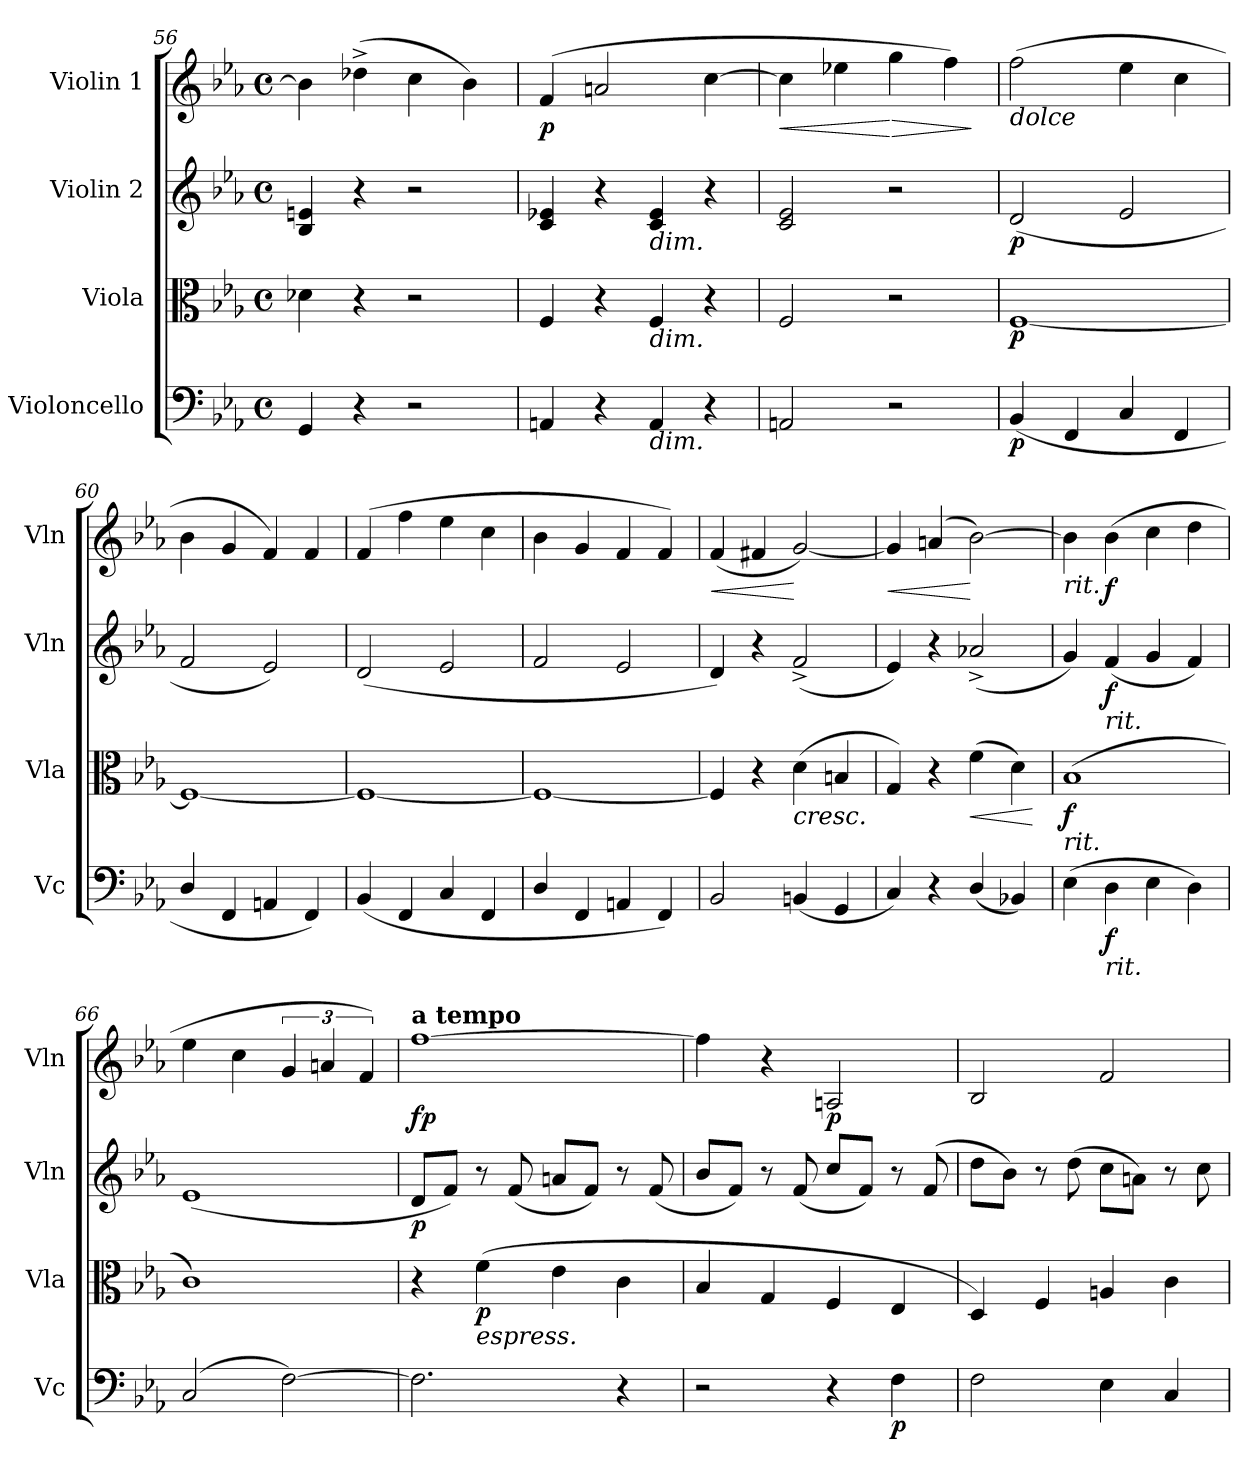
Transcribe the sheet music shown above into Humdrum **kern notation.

**kern	**dynam	**kern	**dynam	**kern	**dynam	**kern	**dynam
*part4	*part4	*part3	*part3	*part2	*part2	*part1	*part1
*staff4	*staff4	*staff3	*staff3	*staff2	*staff2	*staff1	*staff1
*I"Violoncello	*	*I"Viola	*	*I"Violin 2	*	*I"Violin 1	*
*I'Vc	*	*I'Vla	*	*I'Vln	*	*I'Vln	*
*clefF4	*	*clefC3	*	*clefG2	*	*clefG2	*
*k[b-e-a-]	*	*k[b-e-a-]	*	*k[b-e-a-]	*	*k[b-e-a-]	*
*M4/4	*	*M4/4	*	*M4/4	*	*M4/4	*
*met(c)	*	*met(c)	*	*met(c)	*	*met(c)	*
=56	=56	=56	=56	=56	=56	=56	=56
4GG/	.	4d-X\	.	4B-/ 4en/	.	4b-\]	.
4r	.	4r	.	4r	.	(4dd-X^\	.
2r	.	2r	.	2r	.	4cc\	.
.	.	.	.	.	.	4b-\)	.
=57	=57	=57	=57	=57	=57	=57	=57
!	!	!	!	!	!	!	!LO:DY:b
4AAn/	.	4F/	.	4c/ 4e-X/	.	(4f/	p
4r	.	4r	.	4r	.	2an/	.
!	!	!	!	!LO:TX:b:i:t=dim.	!	!	!
!	!	!LO:TX:b:i:t=dim.	!	!	!	!	!
!LO:TX:b:i:t=dim.	!	!	!	!	!	!	!
4AA/	.	4F/	.	4c/ 4e-/	.	.	.
4r	.	4r	.	4r	.	[4cc\	.
!!LO:LB:g=z
=58	=58	=58	=58	=58	=58	=58	=58
!	!	!	!	!	!	!	!LO:HP:b
2AAn/	.	2F/	.	2c/ 2e-/	.	4cc\]	<
.	.	.	.	.	.	4ee-X\	.
!	!	!	!	!	!	!	!LO:HP:n=1:b
2r	.	2r	.	2r	.	4gg\	[ >
.	.	.	.	.	.	4ff\)	.
.	.	.	.	.	.	.	]
=59	=59	=59	=59	=59	=59	=59	=59
!	!	!	!	!	!	!LO:TX:b:i:t=dolce	!
!	!LO:DY:b	!	!LO:DY:b	!	!LO:DY:b	!	!
(4BB-/	p	[1F	p	(2d/	p	(2ff\	.
4FF/	.	.	.	.	.	.	.
4C/	.	.	.	2e-/	.	4ee-\	.
4FF/	.	.	.	.	.	4cc\	.
=60	=60	=60	=60	=60	=60	=60	=60
4D/	.	1F_	.	2f/	.	4b-\	.
4FF/	.	.	.	.	.	4g/	.
4AAn/	.	.	.	2e-/)	.	4f/)	.
4FF/)	.	.	.	.	.	4f/	.
=61	=61	=61	=61	=61	=61	=61	=61
(<4BB-/	.	1F_	.	(<2d/	.	(4f/	.
4FF/	.	.	.	.	.	4ff\	.
4C/	.	.	.	2e-/	.	4ee-\	.
4FF/	.	.	.	.	.	4cc\	.
!!LO:LB:g=z
=62	=62	=62	=62	=62	=62	=62	=62
4D/	.	1F_	.	2f/	.	4b-\	.
4FF/	.	.	.	.	.	4g/	.
4AAn/	.	.	.	2e-/	.	4f/	.
4FF/)	.	.	.	.	.	4f/)	.
=63	=63	=63	=63	=63	=63	=63	=63
!	!	!	!	!	!	!	!LO:HP:b
2BB-/	.	4F/]	.	4d/)	.	(4f/	<
.	.	4r	.	4r	.	4f#X/	.
!	!	!	!LO:HP:b	!	!	!	!
(4BBn/	.	(4d\	<	(2f^>/	.	[2g/)	[
4GG/	.	4Bn/	.	.	.	.	.
=64	=64	=64	=64	=64	=64	=64	=64
!	!	!	!	!	!	!	!LO:HP:b
4C/)	.	4G/)	.	4e-/)	.	4g/]	<
4r	.	4r	.	4r	.	(4an/	.
!	!	!	!LO:HP:b	!	!	!	!
(4D/	.	(4f\	<	(2a-X^>/	.	[2b-\)	[
4BB-X/)	.	4d\)	.	.	.	.	.
.	.	.	[	.	.	.	.
=65	=65	=65	=65	=65	=65	=65	=65
!	!	!	!	!	!	!LO:TX:b:i:t=rit.	!
!	!	!LO:TX:b:i:t=rit.	!	!	!	!	!
!	!	!	!LO:DY:b	!	!	!	!
(4E-\	.	(1B-	f	4g/)	.	4b-\]	.
!	!	!	!	!LO:TX:b:i:t=rit.	!	!	!
!LO:TX:b:i:t=rit.	!	!	!	!	!	!	!
!	!LO:DY:b	!	!	!	!LO:DY:b	!	!LO:DY:b
4D\	f	.	.	(4f/	f	(4b-\	f
4E-\	.	.	.	4g/	.	4cc\	.
4D\)	.	.	.	4f/)	.	4dd\	.
=66	=66	=66	=66	=66	=66	=66	=66
(2C/	.	1c)	.	(>1e-	.	4ee-\	.
.	.	.	.	.	.	4cc\	.
[2F\)	.	.	.	.	.	6g/	.
.	.	.	.	.	.	6an/	.
.	.	.	.	.	.	6f/)	.
=67	=67	=67	=67	=67	=67	=67	=67
!	!	!	!	!	!	!LO:TX:a:B:t=a tempo	!
!	!	!	!	!	!LO:DY:b	!	!LO:DY:b
2.F\]	.	4r	.	8d/L	p	[1ff	fp
.	.	.	.	8f/J)	.	.	.
!	!	!LO:TX:b:i:t=espress.	!	!	!	!	!
!	!	!	!LO:DY:b	!	!	!	!
.	.	(4f\	p	8r	.	.	.
.	.	.	.	(8f/	.	.	.
.	.	4e-\	.	8an/L	.	.	.
.	.	.	.	8f/J)	.	.	.
4r	.	4c\	.	8r	.	.	.
.	.	.	.	(8f/	.	.	.
.	.	.	[	.	.	.	.
=68	=68	=68	=68	=68	=68	=68	=68
2r	.	4B-/	.	8b-/L	.	4ff\]	.
.	.	.	.	8f/J)	.	.	.
.	.	4G/	.	8r	.	4r	.
.	.	.	.	(8f/	.	.	.
!	!	!	!	!	!	!	!LO:DY:b
4r	.	4F/	.	8cc/L	.	2An/	p
.	.	.	.	8f/J)	.	.	.
!	!LO:DY:b	!	!	!	!	!	!
4F\	p	4E-/	.	8r	.	.	.
.	.	.	.	(>8f/	.	.	.
=69	=69	=69	=69	=69	=69	=69	=69
2F\	.	4D/)	.	8dd\L	.	2B-/	.
.	.	.	.	8b-\J)	.	.	.
.	.	4F/	.	8r	.	.	.
.	.	.	.	(8dd\	.	.	.
4E-\	.	4An/	.	8cc\L	.	2f/	.
.	.	.	.	8an\J)	.	.	.
4C/	.	4c\	.	8r	.	.	.
.	.	.	.	8cc\	.	.	.
=	=	=	=	=	=	=	=
*-	*-	*-	*-	*-	*-	*-	*-
